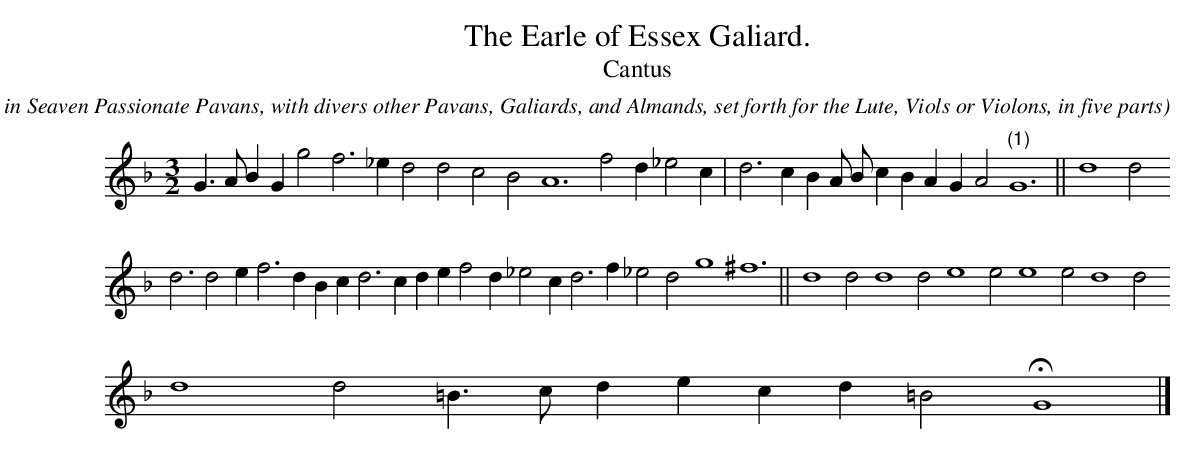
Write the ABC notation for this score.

X:1
T:The Earle of Essex Galiard.
T:Cantus
C: John Dowland
O: From Lachrimae, or Seaven Teares figured in Seaven Passionate Pavans, with divers other Pavans, Galiards, and Almands, set forth for the Lute, Viols or Violons, in five parts
L:1/4
M:3/2
K:Gdor
G > A B G g2 f3 _e d2 d2 c2 B2 A6 f2 d _e2 c | d3 c B A/ B/ c B A G A2 "(1)"G6 || d4 d2
d3 d2 e f3 d B c d3 c d e f2 d _e2 c d3 f _e2 d2 g4 ^f6 || d4 d2 d4 d2 e4 e2 e4 e2 d4 d2
d4 d2 =B > c d e c d =B2 HG4 |]
